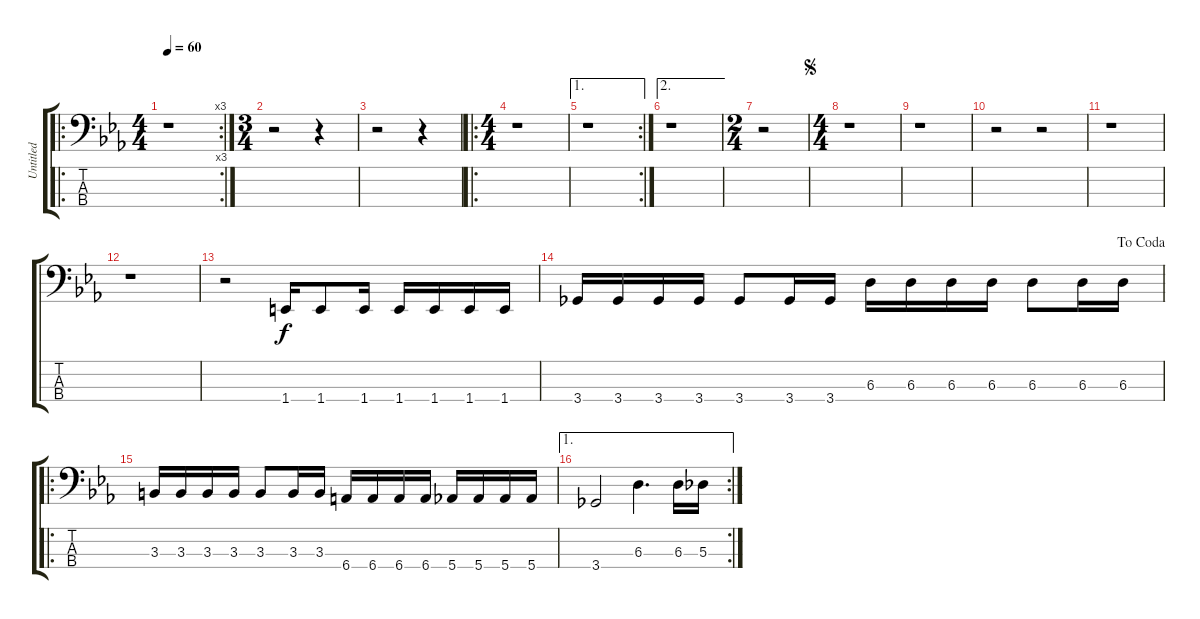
\track ("Untitled" "Untitled") {instrument electricbassfinger}
\staff {score tabs}
\tuning (Gb2 Db2 Ab1 Eb1) {hide}
\ro
\rc 3
\ts (4 4)
\tempo 60
\clef f4
\ks eb
r.1{dy f instrument electricbassfinger} |
\ts (3 4)
r.2 r.4 |
r.2 r.4 |
\ro
\ts (4 4)
r.1 |
\ae 1
\rc 2
r.1 |
\ae 2
r.1 |
\ts (2 4)
r.2 |
\ts (4 4)
\jump segno
r.1 |
r.1 |
r.2 r.2 |
r.1 |
r.1 |
r.2 1.4.16 1.4.8 1.4.16 1.4.16 1.4.16 1.4.16 1.4.16 |
\jump dacoda
3.4.16 3.4.16 3.4.16 3.4.16 3.4.8 3.4.16 3.4.16 6.3.16 6.3.16 6.3.16 6.3.16 6.3.8 6.3.16 6.3.16 |
\ro
3.3.16 3.3.16 3.3.16 3.3.16 3.3.8 3.3.16 3.3.16 6.4.16 6.4.16 6.4.16 6.4.16 5.4.16 5.4.16 5.4.16 5.4.16 |
\ae 1
\rc 2
3.4.2 6.3.4{d} 6.3.16 5.3.16
